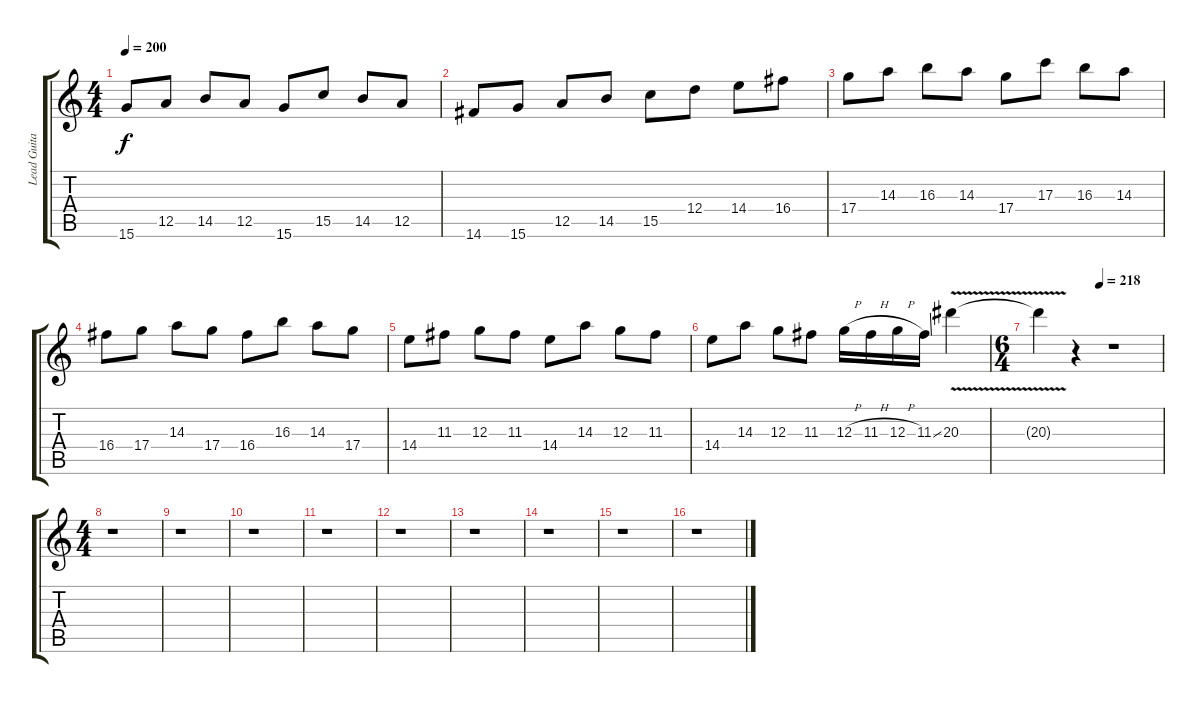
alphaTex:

\track ("Lead Guitar 2" "Lead Guita") {instrument distortionguitar}
\staff {score tabs}
\tuning (E4 B3 G3 D3 A2 E2) {hide}
\ts (4 4)
\tempo 200
\clef g2
\ks c
15.6.8{dy f} 12.5.8 14.5.8 12.5.8 15.6.8 15.5.8 14.5.8 12.5.8 |
14.6.8 15.6.8 12.5.8 14.5.8 15.5.8 12.4.8 14.4.8 16.4.8 |
17.4.8 14.3.8 16.3.8 14.3.8 17.4.8 17.3.8 16.3.8 14.3.8 |
16.4.8 17.4.8 14.3.8 17.4.8 16.4.8 16.3.8 14.3.8 17.4.8 |
14.4.8 11.3.8 12.3.8 11.3.8 14.4.8 14.3.8 12.3.8 11.3.8 |
14.4.8 14.3.8 12.3.8 11.3.8 12.3{h}.16 11.3{h}.16 12.3{h}.16 11.3{ss}.16 20.3{v}.4 |
\ts (6 4)
\tempo (218 0.5)
20.3{t}.4 r.4 r.1 |
\ts (4 4)
\section ("" "")
r.1 |
r.1 |
r.1 |
r.1 |
r.1 |
r.1 |
r.1 |
r.1 |
r.1
